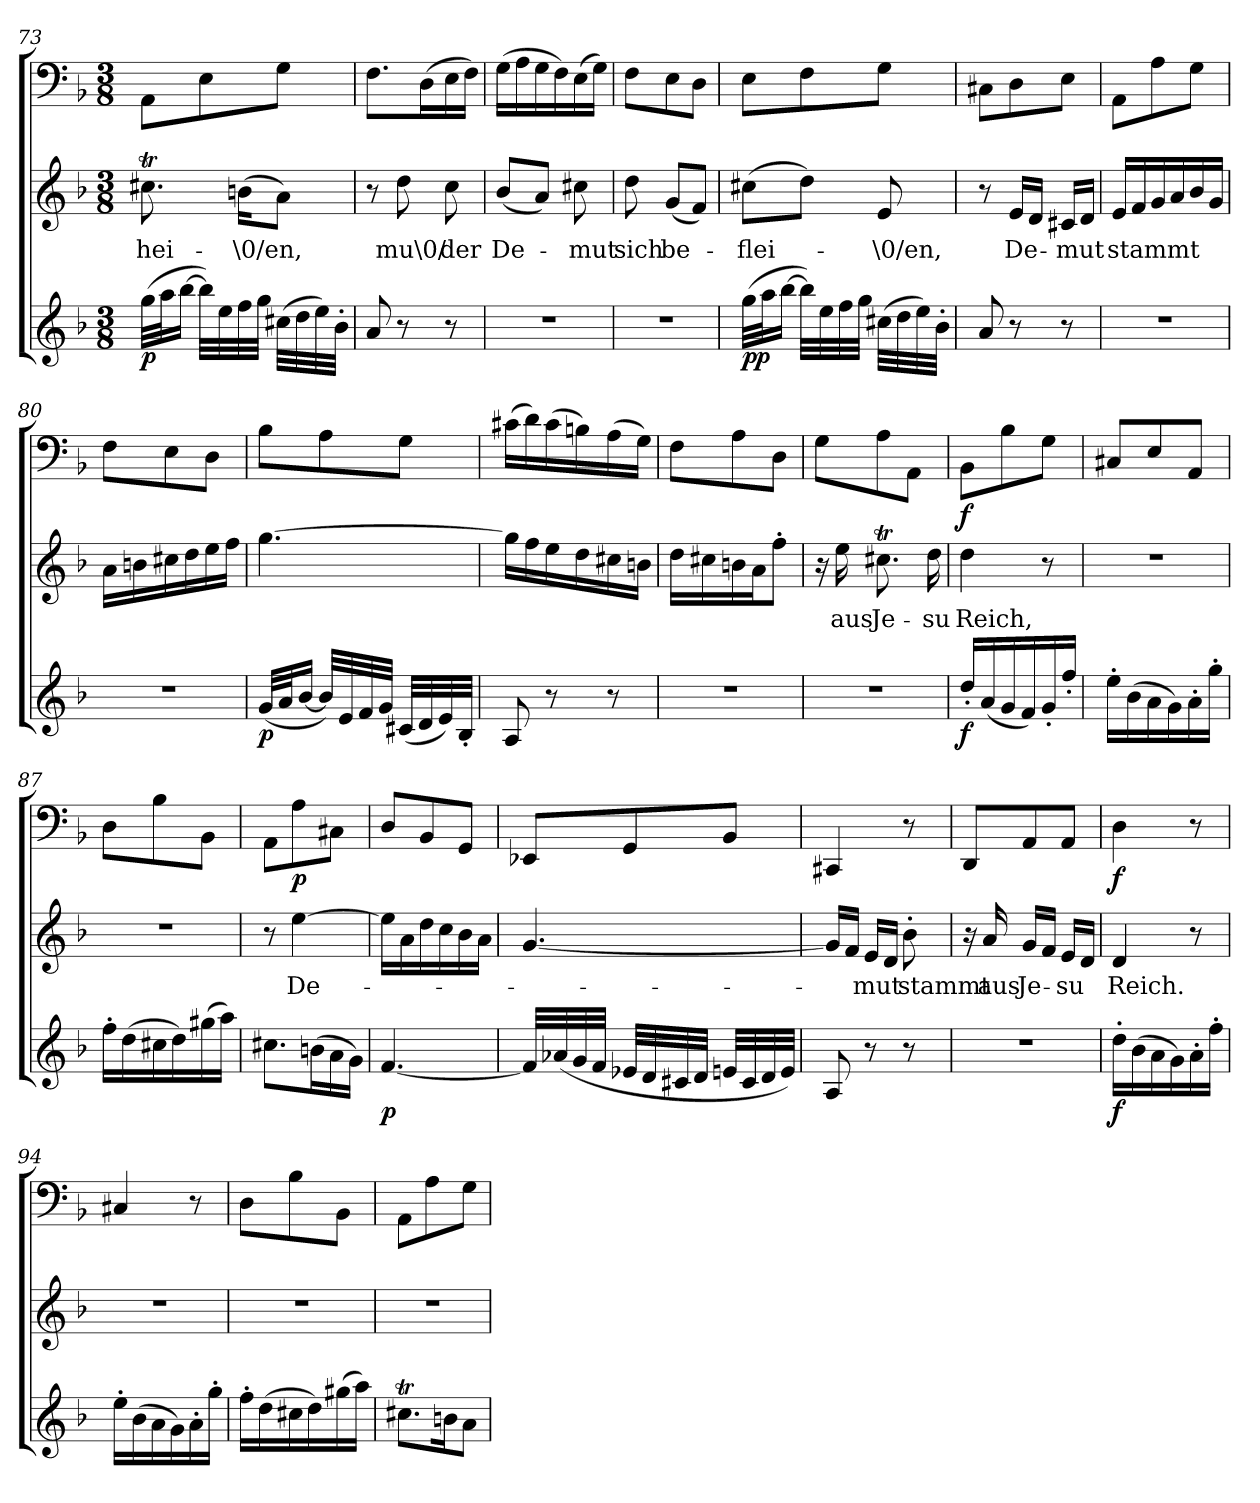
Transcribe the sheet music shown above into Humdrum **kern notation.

**kern	**dynam	**kern	**text	**kern	**dynam
*part3	*part3	*part2	*part2	*part1	*part1
*staff3	*staff3	*staff2	*staff2	*staff1	*staff1
*clefG2	*	*clefG2	*	*clefF4	*
*k[b-]	*	*k[b-]	*	*k[b-]	*
*d:	*	*d:	*	*d:	*
*M3/8	*	*M3/8	*	*M3/8	*
=73	=73	=73	=73	=73	=73
(32gg\LLL	p	8.cc#Xt\	hei-	8AA\L	.
32aa\J	.	.	.	.	.
[16bb-\JJ	.	.	.	.	.
32bb-\LLL])	.	.	.	8E\	.
32ee\	.	.	.	.	.
32ff\	.	(16bn\KL	-\0/en,	.	.
32gg\JJJ	.	.	.	.	.
(32cc#X\LLL	.	8a\J)	.	8G\J	.
32dd\	.	.	.	.	.
32ee\)	.	.	.	.	.
32b-'\JJJ	.	.	.	.	.
=74	=74	=74	=74	=74	=74
8a/	.	8r	.	8.F\L	.
8r	.	8dd\	mu\0/	.	.
.	.	.	.	(16D\L	.
8r	.	8cc\	der	16E\	.
.	.	.	.	16F\JJ)	.
=75	=75	=75	=75	=75	=75
4.r	.	(8b-/L	De-	(16G\LL	.
.	.	.	.	16A\	.
.	.	8a/J)	.	16G\	.
.	.	.	.	16F\)	.
.	.	8cc#X\	-mut	(16E\	.
.	.	.	.	16G\JJ)	.
=76	=76	=76	=76	=76	=76
4.r	.	8dd\	sich	8F\L	.
.	.	(8g/L	be-	8E\	.
.	.	8f/J)	.	8D\J	.
=77	=77	=77	=77	=77	=77
(32gg\LLL	pp	(8cc#X\L	-flei-	8E\L	.
32aa\J	.	.	.	.	.
[16bb-\JJ	.	.	.	.	.
32bb-\LLL])	.	8dd\J)	.	8F\	.
32ee\	.	.	.	.	.
32ff\	.	.	.	.	.
32gg\JJJ	.	.	.	.	.
(32cc#X\LLL	.	8e/	-\0/en,	8G\J	.
32dd\	.	.	.	.	.
32ee\)	.	.	.	.	.
32b-'\JJJ	.	.	.	.	.
=78	=78	=78	=78	=78	=78
8a/	.	8r	.	8C#X\L	.
8r	.	16e/LL	De-	8D\	.
.	.	16d/JJ	.	.	.
8r	.	16c#X/LL	-mut	8E\J	.
.	.	16d/JJ	.	.	.
=79	=79	=79	=79	=79	=79
4.r	.	16e/LL	stammt	8AA\L	.
.	.	16f/	.	.	.
.	.	16g/	.	8A\	.
.	.	16a/	.	.	.
.	.	16b-/	.	8G\J	.
.	.	16g/JJ	.	.	.
=80	=80	=80	=80	=80	=80
4.r	.	16a\LL	.	8F\L	.
.	.	16bn\	.	.	.
.	.	16cc#X\	.	8E\	.
.	.	16dd\	.	.	.
.	.	16ee\	.	8D\J	.
.	.	16ff\JJ	.	.	.
=81	=81	=81	=81	=81	=81
(32g/LLL	p	[4.gg\	.	8B-\L	.
32a/J	.	.	.	.	.
[16b-/JJ	.	.	.	.	.
32b-/LLL])	.	.	.	8A\	.
32e/	.	.	.	.	.
32f/	.	.	.	.	.
32g/JJJ	.	.	.	.	.
(32c#X/LLL	.	.	.	8G\J	.
32d/	.	.	.	.	.
32e/)	.	.	.	.	.
32B-'/JJJ	.	.	.	.	.
=82	=82	=82	=82	=82	=82
8A/	.	16gg\LL]	.	(16c#X\LL	.
.	.	16ff\	.	16d\)	.
8r	.	16ee\	.	(16c#\	.
.	.	16dd\	.	16Bn\)	.
8r	.	16cc#X\	.	(16A\	.
.	.	16bn\JJ	.	16G\JJ)	.
=83	=83	=83	=83	=83	=83
4.r	.	16dd\LL	.	8F\L	.
.	.	16cc#X\	.	.	.
.	.	16bn\	.	8A\	.
.	.	16a\J	.	.	.
.	.	8ff'\J	.	8D\J	.
=84	=84	=84	=84	=84	=84
4.r	.	16r	.	8G\L	.
.	.	16ee\	aus	.	.
.	.	8.cc#Xt\	Je-	8A\	.
.	.	.	.	8AA\J	.
.	.	16dd\	-su	.	.
=85	=85	=85	=85	=85	=85
16dd'/LL	f	4dd\	Reich,	8BB-\L	f
(16a/	.	.	.	.	.
16g/	.	.	.	8B-\	.
16f/)	.	.	.	.	.
16g'/	.	8r	.	8G\J	.
16ff'/JJ	.	.	.	.	.
=86	=86	=86	=86	=86	=86
16ee'\LL	.	4.r	.	8C#X/L	.
(16b-\	.	.	.	.	.
16a\	.	.	.	8E/	.
16g\)	.	.	.	.	.
16a'\	.	.	.	8AA/J	.
16gg'\JJ	.	.	.	.	.
=87	=87	=87	=87	=87	=87
16ff'\LL	.	4.r	.	8D\L	.
(16dd\	.	.	.	.	.
16cc#X\	.	.	.	8B-\	.
16dd\)	.	.	.	.	.
(16gg#X\	.	.	.	8BB-\J	.
16aa\JJ)	.	.	.	.	.
=88	=88	=88	=88	=88	=88
8.cc#X\L	.	8r	.	8AA\L	.
.	.	[4ee\	De-	8A\	p
(16bn\L	.	.	.	.	.
16a\	.	.	.	8C#X\J	.
16g\JJ)	.	.	.	.	.
=89	=89	=89	=89	=89	=89
[4.f/	p	16ee\LL]	.	8D/L	.
.	.	16a\	.	.	.
.	.	16dd\	.	8BB-/	.
.	.	16cc\	.	.	.
.	.	16b-\	.	8GG/J	.
.	.	16a\JJ	.	.	.
=90	=90	=90	=90	=90	=90
32f/LLL]	.	[4.g/	.	8EE-X/L	.
(32a-X/	.	.	.	.	.
32g/	.	.	.	.	.
32f/JJJ	.	.	.	.	.
32e-X/LLL	.	.	.	8GG/	.
32d/	.	.	.	.	.
32c#X/	.	.	.	.	.
32d/JJJ	.	.	.	.	.
32en/LLL	.	.	.	8BB-/J	.
32c#/	.	.	.	.	.
32d/	.	.	.	.	.
32e/JJJ)	.	.	.	.	.
=91	=91	=91	=91	=91	=91
8A/	.	16g/LL]	.	4CC#X/	.
.	.	16f/JJ	.	.	.
8r	.	16e/LL	-mut	.	.
.	.	16d/JJ	.	.	.
8r	.	8b-'\	stammt	8r	.
=92	=92	=92	=92	=92	=92
4.r	.	16r	.	8DD/L	.
.	.	16a/	aus	.	.
.	.	16g/LL	Je-	8AA/	.
.	.	16f/JJ	.	.	.
.	.	16e/LL	-su	8AA/J	.
.	.	16d/JJ	.	.	.
=93	=93	=93	=93	=93	=93
16dd'\LL	f	4d/	Reich.	4D\	f
(16b-\	.	.	.	.	.
16a\	.	.	.	.	.
16g\)	.	.	.	.	.
16a'\	.	8r	.	8r	.
16ff'\JJ	.	.	.	.	.
=94	=94	=94	=94	=94	=94
16ee'\LL	.	4.r	.	4C#X/	.
(16b-\	.	.	.	.	.
16a\	.	.	.	.	.
16g\)	.	.	.	.	.
16a'\	.	.	.	8r	.
16gg'\JJ	.	.	.	.	.
=95	=95	=95	=95	=95	=95
16ff'\LL	.	4.r	.	8D\L	.
(16dd\	.	.	.	.	.
16cc#X\	.	.	.	8B-\	.
16dd\)	.	.	.	.	.
(16gg#X\	.	.	.	8BB-\J	.
16aa\JJ)	.	.	.	.	.
=96	=96	=96	=96	=96	=96
8.cc#Xt\L	.	4.r	.	8AA\L	.
.	.	.	.	8A\	.
16bn\K	.	.	.	.	.
8a\J	.	.	.	8G\J	.
=	=	=	=	=	=
*-	*-	*-	*-	*-	*-
